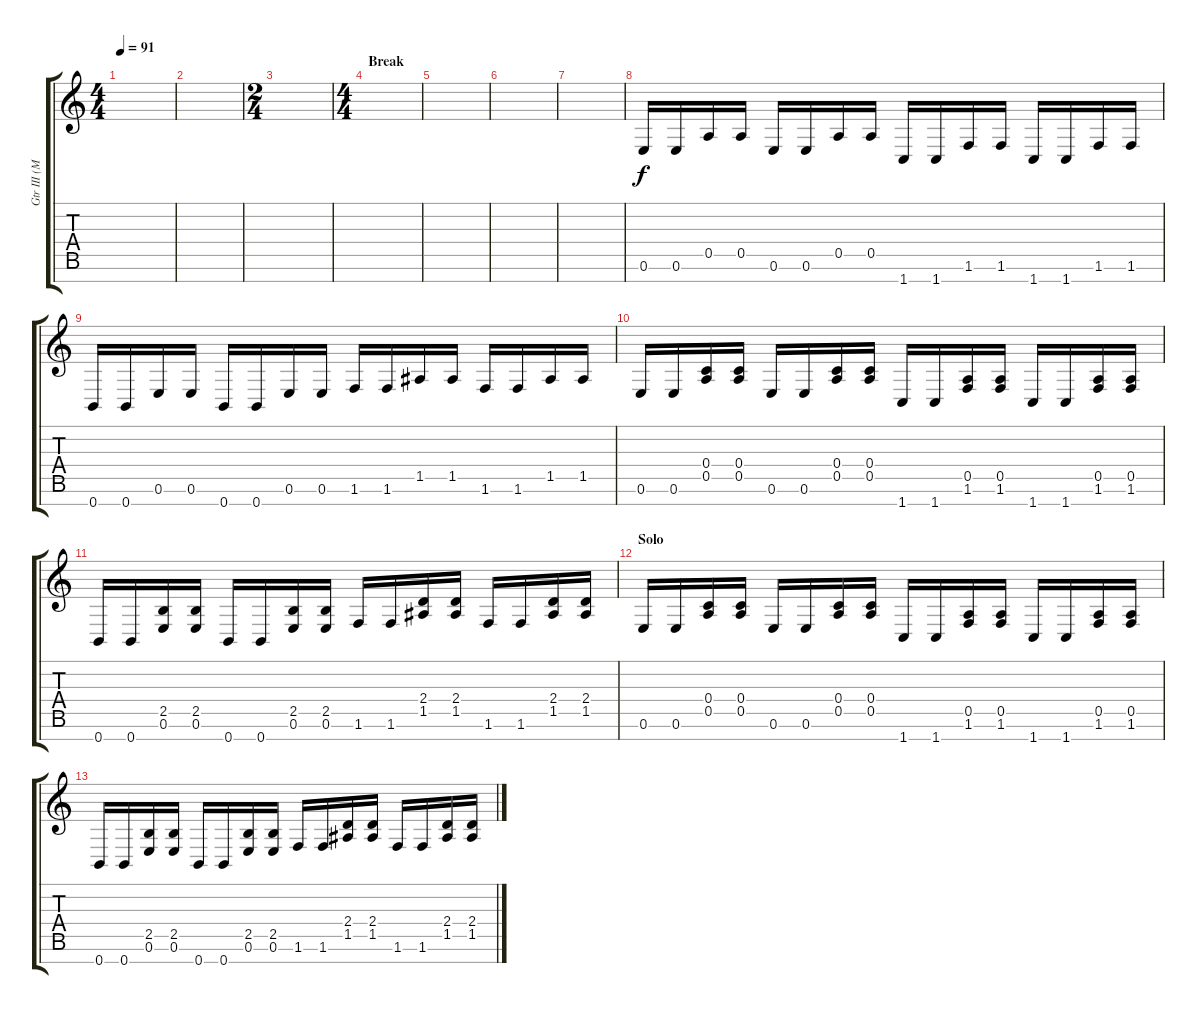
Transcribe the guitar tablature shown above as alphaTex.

\track ("Gtr III (Matt)" "Gtr III (M") {instrument electricguitarmuted}
\staff {score tabs}
\tuning (E4 B3 G3 C3 A2 E2 B1) {hide}
\ts (4 4)
\tempo 91
\clef g2
\ks c
|
|
\ts (2 4)
|
\ts (4 4)
\section ("" "Break ")
|
|
|
|
0.6.16 0.6.16 0.5.16 0.5.16 0.6.16 0.6.16 0.5.16 0.5.16 1.7.16 1.7.16 1.6.16 1.6.16 1.7.16 1.7.16 1.6.16 1.6.16 |
0.7.16 0.7.16 0.6.16 0.6.16 0.7.16 0.7.16 0.6.16 0.6.16 1.6.16 1.6.16 1.5.16 1.5.16 1.6.16 1.6.16 1.5.16 1.5.16 |
0.6.16 0.6.16 (0.4 0.5).16 (0.4 0.5).16 0.6.16 0.6.16 (0.4 0.5).16 (0.4 0.5).16 1.7.16 1.7.16 (0.5 1.6).16 (0.5 1.6).16 1.7.16 1.7.16 (0.5 1.6).16 (0.5 1.6).16 |
0.7.16 0.7.16 (2.5 0.6).16 (2.5 0.6).16 0.7.16 0.7.16 (2.5 0.6).16 (2.5 0.6).16 1.6.16 1.6.16 (2.4 1.5).16 (2.4 1.5).16 1.6.16 1.6.16 (2.4 1.5).16 (2.4 1.5).16 |
\section ("" "Solo")
0.6.16 0.6.16 (0.4 0.5).16 (0.4 0.5).16 0.6.16 0.6.16 (0.4 0.5).16 (0.4 0.5).16 1.7.16 1.7.16 (0.5 1.6).16 (0.5 1.6).16 1.7.16 1.7.16 (0.5 1.6).16 (0.5 1.6).16 |
0.7.16 0.7.16 (2.5 0.6).16 (2.5 0.6).16 0.7.16 0.7.16 (2.5 0.6).16 (2.5 0.6).16 1.6.16 1.6.16 (2.4 1.5).16 (2.4 1.5).16 1.6.16 1.6.16 (2.4 1.5).16 (2.4 1.5).16
